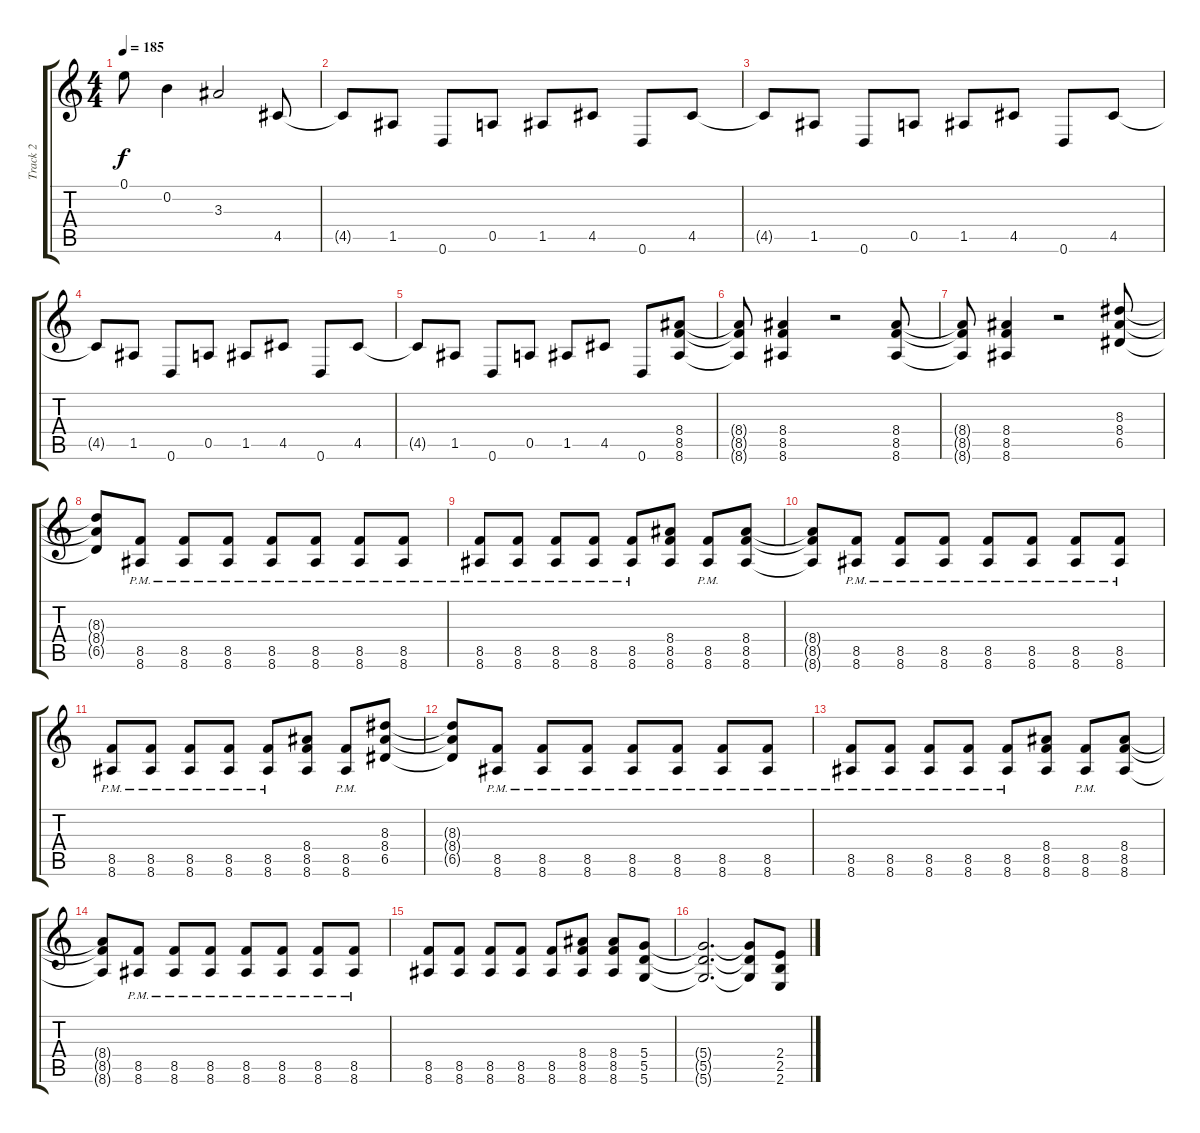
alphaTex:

\track ("Track 2" "Track 2") {instrument distortionguitar}
\staff {score tabs}
\tuning (E4 B3 G3 D3 A2 D2) {hide}
\ts (4 4)
\tempo 185
\clef g2
\ks c
0.1{t}.8{dy f} 0.2.4 3.3.2 4.5.8 |
4.5{t}.8 1.5.8 0.6.8 0.5.8 1.5.8 4.5.8 0.6.8 4.5.8 |
4.5{t}.8 1.5.8 0.6.8 0.5.8 1.5.8 4.5.8 0.6.8 4.5.8 |
4.5{t}.8 1.5.8 0.6.8 0.5.8 1.5.8 4.5.8 0.6.8 4.5.8 |
4.5{t}.8 1.5.8 0.6.8 0.5.8 1.5.8 4.5.8 0.6.8 (8.4 8.5 8.6).8 |
(8.4{t} 8.5{t} 8.6{t}).8 (8.4 8.5 8.6).4 r.2 (8.4 8.5 8.6).8 |
(8.4{t} 8.5{t} 8.6{t}).8 (8.4 8.5 8.6).4 r.2 (8.3 8.4 6.5).8 |
(8.3{t} 8.4{t} 6.5{t}).8 (8.5{pm} 8.6{pm}).8 (8.5{pm} 8.6{pm}).8 (8.5{pm} 8.6{pm}).8 (8.5{pm} 8.6{pm}).8 (8.5{pm} 8.6{pm}).8 (8.5{pm} 8.6{pm}).8 (8.5{pm} 8.6{pm}).8 |
(8.5{pm} 8.6{pm}).8 (8.5{pm} 8.6{pm}).8 (8.5{pm} 8.6{pm}).8 (8.5{pm} 8.6{pm}).8 (8.5{pm} 8.6{pm}).8 (8.4 8.5 8.6).8 (8.5 8.6{pm}).8 (8.4 8.5 8.6).8 |
(8.4{t} 8.5{t} 8.6{t}).8 (8.5{pm} 8.6{pm}).8 (8.5{pm} 8.6{pm}).8 (8.5{pm} 8.6{pm}).8 (8.5{pm} 8.6{pm}).8 (8.5{pm} 8.6{pm}).8 (8.5{pm} 8.6{pm}).8 (8.5{pm} 8.6{pm}).8 |
(8.5{pm} 8.6{pm}).8 (8.5{pm} 8.6{pm}).8 (8.5{pm} 8.6{pm}).8 (8.5{pm} 8.6{pm}).8 (8.5{pm} 8.6{pm}).8 (8.4 8.5 8.6).8 (8.5 8.6{pm}).8 (8.3 8.4 6.5).8 |
(8.3{t} 8.4{t} 6.5{t}).8 (8.5{pm} 8.6{pm}).8 (8.5{pm} 8.6{pm}).8 (8.5{pm} 8.6{pm}).8 (8.5{pm} 8.6{pm}).8 (8.5{pm} 8.6{pm}).8 (8.5{pm} 8.6{pm}).8 (8.5{pm} 8.6{pm}).8 |
(8.5{pm} 8.6{pm}).8 (8.5{pm} 8.6{pm}).8 (8.5{pm} 8.6{pm}).8 (8.5{pm} 8.6{pm}).8 (8.5{pm} 8.6{pm}).8 (8.4 8.5 8.6).8 (8.5 8.6{pm}).8 (8.4 8.5 8.6).8 |
(8.4{t} 8.5{t} 8.6{t}).8 (8.5{pm} 8.6{pm}).8 (8.5{pm} 8.6{pm}).8 (8.5{pm} 8.6{pm}).8 (8.5{pm} 8.6{pm}).8 (8.5{pm} 8.6{pm}).8 (8.5{pm} 8.6{pm}).8 (8.5{pm} 8.6{pm}).8 |
(8.5 8.6).8 (8.5 8.6).8 (8.5 8.6).8 (8.5 8.6).8 (8.5 8.6).8 (8.4 8.5 8.6).8 (8.4 8.5 8.6).8 (5.4 5.5 5.6).8 |
(5.4{t} 5.5{t} 5.6{t}).2{d} (5.4{t} 5.5{t} 5.6{t}).8 (2.4 2.5 2.6).8
